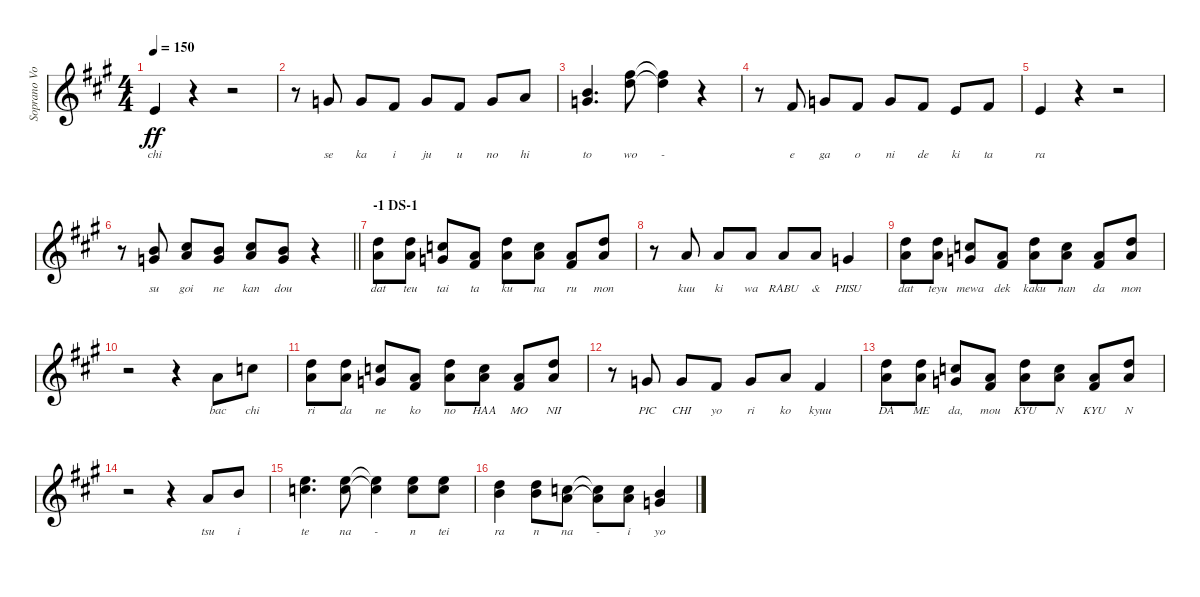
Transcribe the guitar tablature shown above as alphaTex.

\track ("Soprano Voice" "Soprano Vo") {instrument violin}
\staff {score}
\tuning (E4 B3 G3 D3 A2 E2 B1) {hide}
\ts (4 4)
\tempo 150
\clef g2
\ks a
0.1.4{lyrics (0 "chi") lyrics (1 "") lyrics (2 "") lyrics (3 "") lyrics (4 "") dy ff} r.4 r.2 |
r.8 3.1.8{lyrics (0 "se") lyrics (1 "") lyrics (2 "") lyrics (3 "") lyrics (4 "")} 3.1.8{lyrics (0 "ka") lyrics (1 "") lyrics (2 "") lyrics (3 "") lyrics (4 "")} 2.1.8{lyrics (0 "i") lyrics (1 "") lyrics (2 "") lyrics (3 "") lyrics (4 "")} 3.1.8{lyrics (0 "ju") lyrics (1 "") lyrics (2 "") lyrics (3 "") lyrics (4 "")} 2.1.8{lyrics (0 "u") lyrics (1 "") lyrics (2 "") lyrics (3 "") lyrics (4 "")} 3.1.8{lyrics (0 "no") lyrics (1 "") lyrics (2 "") lyrics (3 "") lyrics (4 "")} 5.1.8{lyrics (0 "hi") lyrics (1 "") lyrics (2 "") lyrics (3 "") lyrics (4 "")} |
(3.1 12.2).4{d lyrics (0 "to") lyrics (1 "") lyrics (2 "") lyrics (3 "") lyrics (4 "")} (10.1 19.2).8{lyrics (0 "wo") lyrics (1 "") lyrics (2 "") lyrics (3 "") lyrics (4 "")} (10.1{t} 19.2{t}).4{lyrics (0 "-") lyrics (1 "") lyrics (2 "") lyrics (3 "") lyrics (4 "")} r.4 |
r.8 2.1.8{lyrics (0 "e") lyrics (1 "") lyrics (2 "") lyrics (3 "") lyrics (4 "")} 3.1.8{lyrics (0 "ga") lyrics (1 "") lyrics (2 "") lyrics (3 "") lyrics (4 "")} 2.1.8{lyrics (0 "o") lyrics (1 "") lyrics (2 "") lyrics (3 "") lyrics (4 "")} 3.1.8{lyrics (0 "ni") lyrics (1 "") lyrics (2 "") lyrics (3 "") lyrics (4 "")} 2.1.8{lyrics (0 "de") lyrics (1 "") lyrics (2 "") lyrics (3 "") lyrics (4 "")} 0.1.8{lyrics (0 "ki") lyrics (1 "") lyrics (2 "") lyrics (3 "") lyrics (4 "")} 2.1.8{lyrics (0 "ta") lyrics (1 "") lyrics (2 "") lyrics (3 "") lyrics (4 "")} |
0.1.4{lyrics (0 "ra") lyrics (1 "") lyrics (2 "") lyrics (3 "") lyrics (4 "")} r.4 r.2 |
\barLineRight lightlight
r.8 (7.1 8.2).8{lyrics (0 "su") lyrics (1 "") lyrics (2 "") lyrics (3 "") lyrics (4 "")} (5.1 14.2).8{lyrics (0 "goi") lyrics (1 "") lyrics (2 "") lyrics (3 "") lyrics (4 "")} (7.1 8.2).8{lyrics (0 "ne") lyrics (1 "") lyrics (2 "") lyrics (3 "") lyrics (4 "")} (5.1 14.2).8{lyrics (0 "kan") lyrics (1 "") lyrics (2 "") lyrics (3 "") lyrics (4 "")} (7.1 8.2).8{lyrics (0 "dou") lyrics (1 "") lyrics (2 "") lyrics (3 "") lyrics (4 "")} r.4 |
\section ("" "-1 DS-1")
(10.1 10.2).8{lyrics (0 "dat") lyrics (1 "") lyrics (2 "") lyrics (3 "") lyrics (4 "")} (10.1 10.2).8{lyrics (0 "teu") lyrics (1 "") lyrics (2 "") lyrics (3 "") lyrics (4 "")} (8.1 8.2).8{lyrics (0 "tai") lyrics (1 "") lyrics (2 "") lyrics (3 "") lyrics (4 "")} (5.1 7.2).8{lyrics (0 "ta") lyrics (1 "") lyrics (2 "") lyrics (3 "") lyrics (4 "")} (10.1 10.2).8{lyrics (0 "ku") lyrics (1 "") lyrics (2 "") lyrics (3 "") lyrics (4 "")} (8.1 10.2).8{lyrics (0 "na") lyrics (1 "") lyrics (2 "") lyrics (3 "") lyrics (4 "")} (5.1 7.2).8{lyrics (0 "ru") lyrics (1 "") lyrics (2 "") lyrics (3 "") lyrics (4 "")} (10.1 10.2).8{lyrics (0 "mon") lyrics (1 "") lyrics (2 "") lyrics (3 "") lyrics (4 "")} |
r.8 5.1.8{lyrics (0 "kuu") lyrics (1 "") lyrics (2 "") lyrics (3 "") lyrics (4 "")} 5.1.8{lyrics (0 "ki") lyrics (1 "") lyrics (2 "") lyrics (3 "") lyrics (4 "")} 5.1.8{lyrics (0 "wa") lyrics (1 "") lyrics (2 "") lyrics (3 "") lyrics (4 "")} 5.1.8{lyrics (0 "RABU") lyrics (1 "") lyrics (2 "") lyrics (3 "") lyrics (4 "")} 5.1.8{lyrics (0 "&") lyrics (1 "") lyrics (2 "") lyrics (3 "") lyrics (4 "")} 3.1.4{lyrics (0 "PIISU") lyrics (1 "") lyrics (2 "") lyrics (3 "") lyrics (4 "")} |
(10.1 10.2).8{lyrics (0 "dat") lyrics (1 "") lyrics (2 "") lyrics (3 "") lyrics (4 "")} (10.1 10.2).8{lyrics (0 "teyu") lyrics (1 "") lyrics (2 "") lyrics (3 "") lyrics (4 "")} (8.1 8.2).8{lyrics (0 "mewa") lyrics (1 "") lyrics (2 "") lyrics (3 "") lyrics (4 "")} (5.1 7.2).8{lyrics (0 "dek") lyrics (1 "") lyrics (2 "") lyrics (3 "") lyrics (4 "")} (10.1 10.2).8{lyrics (0 "kaku") lyrics (1 "") lyrics (2 "") lyrics (3 "") lyrics (4 "")} (8.1 10.2).8{lyrics (0 "nan") lyrics (1 "") lyrics (2 "") lyrics (3 "") lyrics (4 "")} (5.1 7.2).8{lyrics (0 "da") lyrics (1 "") lyrics (2 "") lyrics (3 "") lyrics (4 "")} (10.1 10.2).8{lyrics (0 "mon") lyrics (1 "") lyrics (2 "") lyrics (3 "") lyrics (4 "")} |
r.2 r.4 5.1.8{lyrics (0 "bac") lyrics (1 "") lyrics (2 "") lyrics (3 "") lyrics (4 "")} 8.1.8{lyrics (0 "chi") lyrics (1 "") lyrics (2 "") lyrics (3 "") lyrics (4 "")} |
(10.1 10.2).8{lyrics (0 "ri") lyrics (1 "") lyrics (2 "") lyrics (3 "") lyrics (4 "")} (10.1 10.2).8{lyrics (0 "da") lyrics (1 "") lyrics (2 "") lyrics (3 "") lyrics (4 "")} (8.1 8.2).8{lyrics (0 "ne") lyrics (1 "") lyrics (2 "") lyrics (3 "") lyrics (4 "")} (5.1 7.2).8{lyrics (0 "ko") lyrics (1 "") lyrics (2 "") lyrics (3 "") lyrics (4 "")} (10.1 10.2).8{lyrics (0 "no") lyrics (1 "") lyrics (2 "") lyrics (3 "") lyrics (4 "")} (8.1 10.2).8{lyrics (0 "HAA") lyrics (1 "") lyrics (2 "") lyrics (3 "") lyrics (4 "")} (5.1 7.2).8{lyrics (0 "MO") lyrics (1 "") lyrics (2 "") lyrics (3 "") lyrics (4 "")} (10.1 10.2).8{lyrics (0 "NII") lyrics (1 "") lyrics (2 "") lyrics (3 "") lyrics (4 "")} |
r.8 3.1.8{lyrics (0 "PIC") lyrics (1 "") lyrics (2 "") lyrics (3 "") lyrics (4 "")} 3.1.8{lyrics (0 "CHI") lyrics (1 "") lyrics (2 "") lyrics (3 "") lyrics (4 "")} 2.1.8{lyrics (0 "yo") lyrics (1 "") lyrics (2 "") lyrics (3 "") lyrics (4 "")} 3.1.8{lyrics (0 "ri") lyrics (1 "") lyrics (2 "") lyrics (3 "") lyrics (4 "")} 5.1.8{lyrics (0 "ko") lyrics (1 "") lyrics (2 "") lyrics (3 "") lyrics (4 "")} 2.1.4{lyrics (0 "kyuu") lyrics (1 "") lyrics (2 "") lyrics (3 "") lyrics (4 "")} |
(10.1 10.2).8{lyrics (0 "DA") lyrics (1 "") lyrics (2 "") lyrics (3 "") lyrics (4 "")} (10.1 10.2).8{lyrics (0 "ME") lyrics (1 "") lyrics (2 "") lyrics (3 "") lyrics (4 "")} (8.1 8.2).8{lyrics (0 "da,") lyrics (1 "") lyrics (2 "") lyrics (3 "") lyrics (4 "")} (5.1 7.2).8{lyrics (0 "mou") lyrics (1 "") lyrics (2 "") lyrics (3 "") lyrics (4 "")} (10.1 10.2).8{lyrics (0 "KYU") lyrics (1 "") lyrics (2 "") lyrics (3 "") lyrics (4 "")} (8.1 10.2).8{lyrics (0 "N") lyrics (1 "") lyrics (2 "") lyrics (3 "") lyrics (4 "")} (5.1 7.2).8{lyrics (0 "KYU") lyrics (1 "") lyrics (2 "") lyrics (3 "") lyrics (4 "")} (10.1 10.2).8{lyrics (0 "N") lyrics (1 "") lyrics (2 "") lyrics (3 "") lyrics (4 "")} |
r.2 r.4 5.1.8{lyrics (0 "tsu") lyrics (1 "") lyrics (2 "") lyrics (3 "") lyrics (4 "")} 7.1.8{lyrics (0 "i") lyrics (1 "") lyrics (2 "") lyrics (3 "") lyrics (4 "")} |
(12.1 13.2).4{d lyrics (0 "te") lyrics (1 "") lyrics (2 "") lyrics (3 "") lyrics (4 "")} (12.1 13.2).8{lyrics (0 "na") lyrics (1 "") lyrics (2 "") lyrics (3 "") lyrics (4 "")} (12.1{t} 13.2{t}).4{lyrics (0 "-") lyrics (1 "") lyrics (2 "") lyrics (3 "") lyrics (4 "")} (12.1 13.2).8{lyrics (0 "n") lyrics (1 "") lyrics (2 "") lyrics (3 "") lyrics (4 "")} (12.1 13.2).8{lyrics (0 "tei") lyrics (1 "") lyrics (2 "") lyrics (3 "") lyrics (4 "")} |
(7.1 15.2).4{lyrics (0 "ra") lyrics (1 "") lyrics (2 "") lyrics (3 "") lyrics (4 "")} (10.1 12.2).8{lyrics (0 "n") lyrics (1 "") lyrics (2 "") lyrics (3 "") lyrics (4 "")} (8.1 10.2).8{lyrics (0 "na") lyrics (1 "") lyrics (2 "") lyrics (3 "") lyrics (4 "")} (8.1{t} 10.2{t}).8{lyrics (0 "-") lyrics (1 "") lyrics (2 "") lyrics (3 "") lyrics (4 "")} (8.1 10.2).8{lyrics (0 "i") lyrics (1 "") lyrics (2 "") lyrics (3 "") lyrics (4 "")} (7.1 8.2).4{lyrics (0 "yo") lyrics (1 "") lyrics (2 "") lyrics (3 "") lyrics (4 "")}
